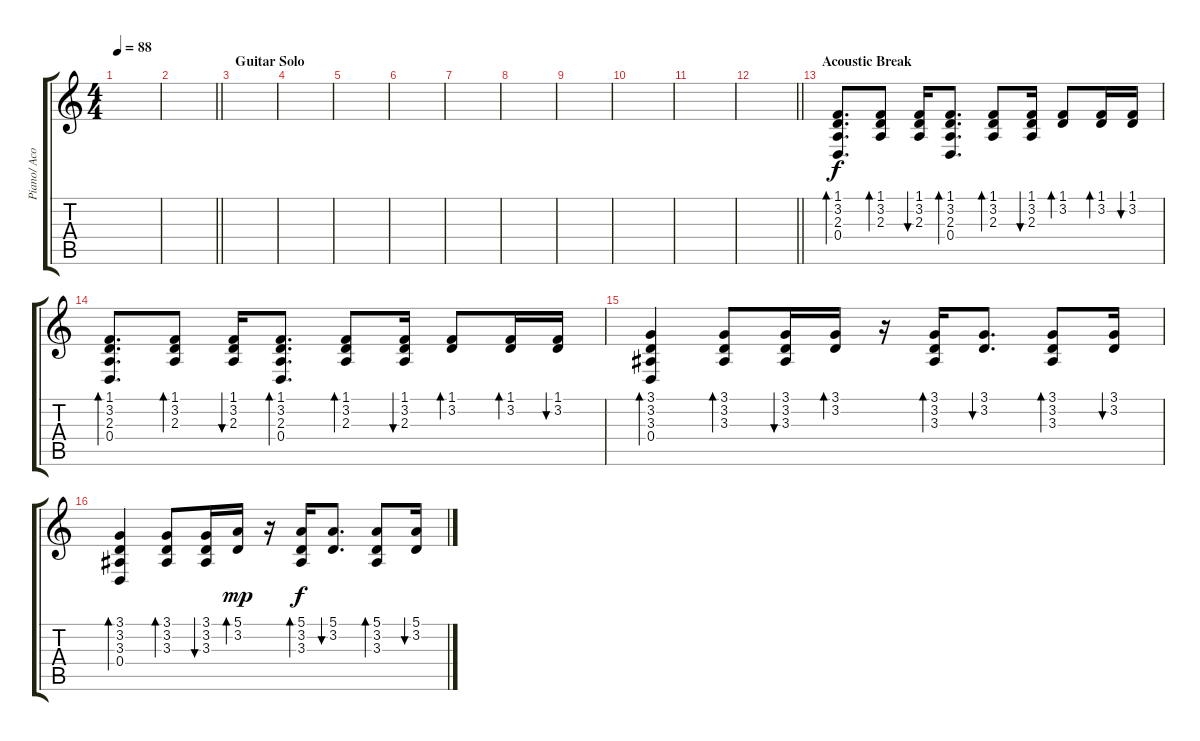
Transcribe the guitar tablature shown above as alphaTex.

\track ("Piano/ Acoustic Guitar" "Piano/ Aco") {instrument brightacousticpiano}
\staff {score tabs}
\tuning (E4 B3 G3 D3 A2 E2) {hide}
\ts (4 4)
\tempo 88
\clef g2
\ks c
|
\barLineRight lightlight
|
\section ("" "Guitar Solo")
|
|
|
|
|
|
|
|
|
\barLineRight lightlight
|
\section ("" "Acoustic Break")
(1.1 3.2 2.3 0.4).8{d bd 120 volume 10 instrument acousticguitarsteel} (1.1 3.2 2.3).8{bd 120} (1.1 3.2 2.3).16{bu 120} (1.1 3.2 2.3 0.4).8{d bd 120} (1.1 3.2 2.3).8{bd 120} (1.1 3.2 2.3).16{bu 120} (1.1 3.2).8{bd 120} (1.1 3.2).16{bd 120} (1.1 3.2).16{bu 120} |
(1.1 3.2 2.3 0.4).8{d bd 120} (1.1 3.2 2.3).8{bd 120} (1.1 3.2 2.3).16{bu 120} (1.1 3.2 2.3 0.4).8{d bd 120} (1.1 3.2 2.3).8{bd 120} (1.1 3.2 2.3).16{bu 120} (1.1 3.2).8{bd 120} (1.1 3.2).16{bd 120} (1.1 3.2).16{bu 120} |
(3.1 3.2 3.3 0.4).4{bd 120} (3.1 3.2 3.3).8{bd 120} (3.1 3.2 3.3).16{bu 120} (3.1 3.2).16{bd 120} r.16 (3.1 3.2 3.3).16{bd 120} (3.1 3.2).8{d bu 120} (3.1 3.2 3.3).8{bd 120} (3.1 3.2).16{bu 120} |
(3.1 3.2 3.3 0.4).4{bd 120} (3.1 3.2 3.3).8{bd 120} (3.1 3.2 3.3).16{bu 120} (5.1 3.2).16{bd 120 dy mp} r.16 (5.1 3.2 3.3).16{bd 120 dy f} (5.1 3.2).8{d bu 120} (5.1 3.2 3.3).8{bd 120} (5.1 3.2).16{bu 120}
